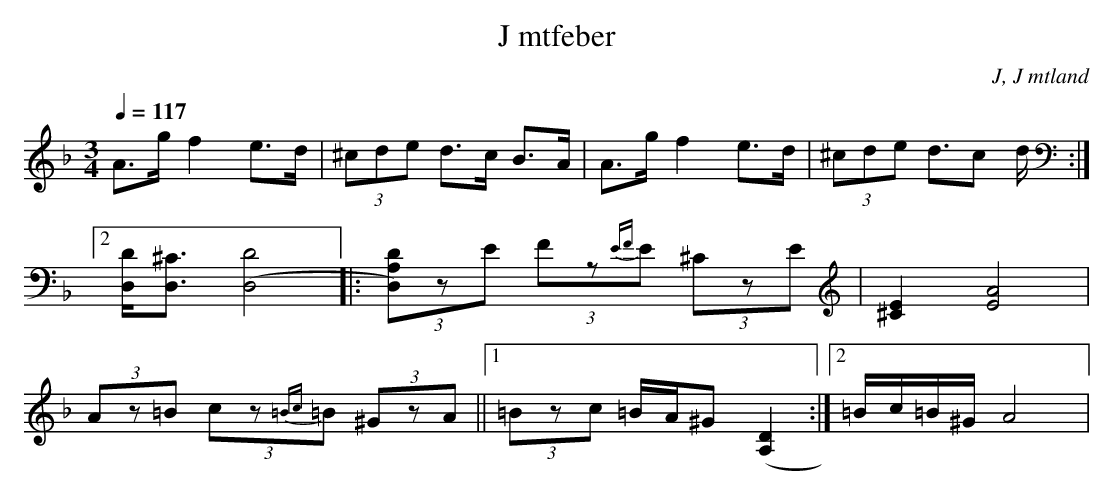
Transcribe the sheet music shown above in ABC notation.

X:1
T: J mtfeber
O: J, J mtland
M:3/4
L:1/8
Q:1/4=117
K:Dm
A>g f2 e>d|(3^cde d>c B>A|A>g f2 e>d|(3^cde d>c2 d/ :|
[2 [D,/D/][D,3/2^C3/2] [(D,4D4] |: (3[D,)A,D]zE (3Fz{EF}E (3^CzE | [^C2E2] [E4A4]|
(3Az=B (3cz{=Bc}=B (3^GzA||[1 (3=Bzc =B/A/^G ([A,D]2 :| [2 =B/c/=B/^G/ A4|
